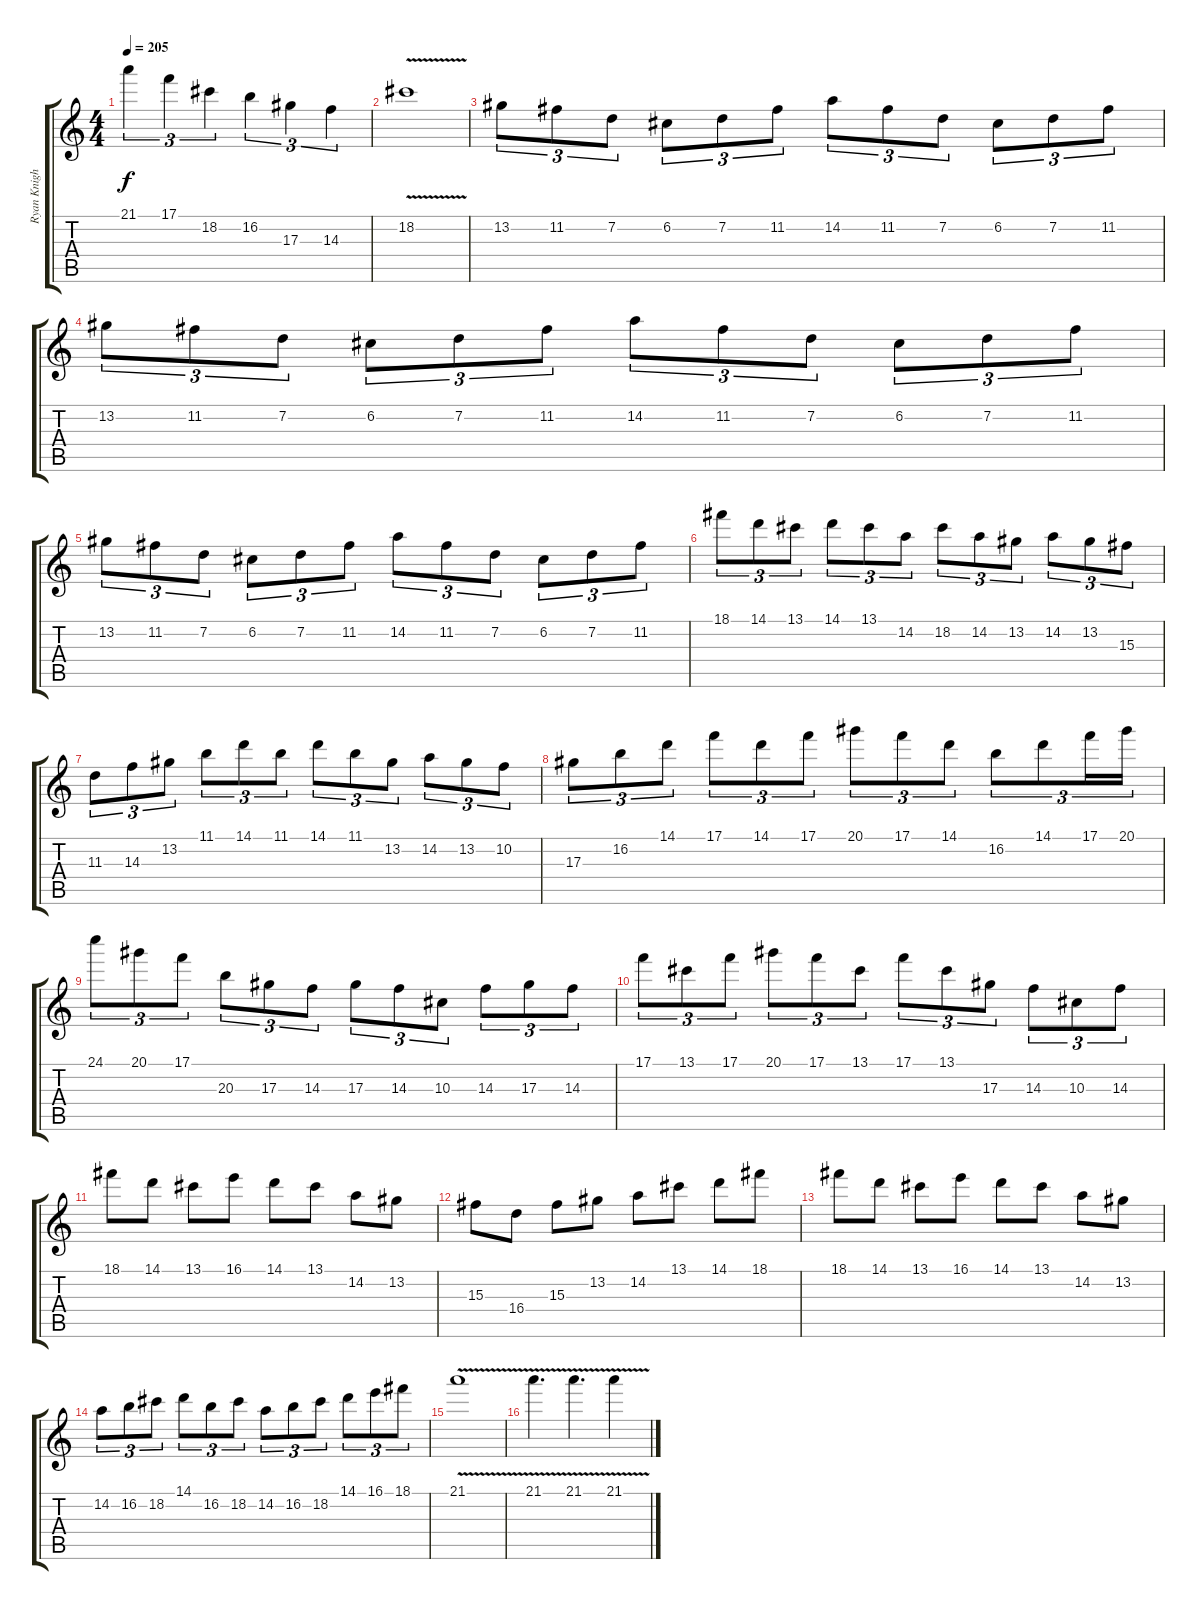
\track ("Ryan Knight" "Ryan Knigh") {instrument distortionguitar}
\staff {score tabs}
\tuning (C4 G3 Eb3 Bb2 F2 C2) {hide}
\ts (4 4)
\tempo 205
\clef g2
\ks c
21.1.4{tu (3 2) dy f} 17.1.4{tu (3 2)} 18.2.4{tu (3 2)} 16.2.4{tu (3 2)} 17.3.4{tu (3 2)} 14.3.4{tu (3 2)} |
18.2{v}.1 |
13.2.8{tu (3 2)} 11.2.8{tu (3 2)} 7.2.8{tu (3 2)} 6.2.8{tu (3 2)} 7.2.8{tu (3 2)} 11.2.8{tu (3 2)} 14.2.8{tu (3 2)} 11.2.8{tu (3 2)} 7.2.8{tu (3 2)} 6.2.8{tu (3 2)} 7.2.8{tu (3 2)} 11.2.8{tu (3 2)} |
13.2.8{tu (3 2)} 11.2.8{tu (3 2)} 7.2.8{tu (3 2)} 6.2.8{tu (3 2)} 7.2.8{tu (3 2)} 11.2.8{tu (3 2)} 14.2.8{tu (3 2)} 11.2.8{tu (3 2)} 7.2.8{tu (3 2)} 6.2.8{tu (3 2)} 7.2.8{tu (3 2)} 11.2.8{tu (3 2)} |
13.2.8{tu (3 2)} 11.2.8{tu (3 2)} 7.2.8{tu (3 2)} 6.2.8{tu (3 2)} 7.2.8{tu (3 2)} 11.2.8{tu (3 2)} 14.2.8{tu (3 2)} 11.2.8{tu (3 2)} 7.2.8{tu (3 2)} 6.2.8{tu (3 2)} 7.2.8{tu (3 2)} 11.2.8{tu (3 2)} |
18.1.8{tu (3 2)} 14.1.8{tu (3 2)} 13.1.8{tu (3 2)} 14.1.8{tu (3 2)} 13.1.8{tu (3 2)} 14.2.8{tu (3 2)} 18.2.8{tu (3 2)} 14.2.8{tu (3 2)} 13.2.8{tu (3 2)} 14.2.8{tu (3 2)} 13.2.8{tu (3 2)} 15.3.8{tu (3 2)} |
11.3.8{tu (3 2)} 14.3.8{tu (3 2)} 13.2.8{tu (3 2)} 11.1.8{tu (3 2)} 14.1.8{tu (3 2)} 11.1.8{tu (3 2)} 14.1.8{tu (3 2)} 11.1.8{tu (3 2)} 13.2.8{tu (3 2)} 14.2.8{tu (3 2)} 13.2.8{tu (3 2)} 10.2.8{tu (3 2)} |
17.3.8{tu (3 2)} 16.2.8{tu (3 2)} 14.1.8{tu (3 2)} 17.1.8{tu (3 2)} 14.1.8{tu (3 2)} 17.1.8{tu (3 2)} 20.1.8{tu (3 2)} 17.1.8{tu (3 2)} 14.1.8{tu (3 2)} 16.2.8{tu (3 2)} 14.1.8{tu (3 2)} 17.1.16{tu (3 2)} 20.1.16{tu (3 2)} |
24.1.8{tu (3 2)} 20.1.8{tu (3 2)} 17.1.8{tu (3 2)} 20.3.8{tu (3 2)} 17.3.8{tu (3 2)} 14.3.8{tu (3 2)} 17.3.8{tu (3 2)} 14.3.8{tu (3 2)} 10.3.8{tu (3 2)} 14.3.8{tu (3 2)} 17.3.8{tu (3 2)} 14.3.8{tu (3 2)} |
17.1.8{tu (3 2)} 13.1.8{tu (3 2)} 17.1.8{tu (3 2)} 20.1.8{tu (3 2)} 17.1.8{tu (3 2)} 13.1.8{tu (3 2)} 17.1.8{tu (3 2)} 13.1.8{tu (3 2)} 17.3.8{tu (3 2)} 14.3.8{tu (3 2)} 10.3.8{tu (3 2)} 14.3.8{tu (3 2)} |
18.1.8 14.1.8 13.1.8 16.1.8 14.1.8 13.1.8 14.2.8 13.2.8 |
15.3.8 16.4.8 15.3.8 13.2.8 14.2.8 13.1.8 14.1.8 18.1.8 |
18.1.8 14.1.8 13.1.8 16.1.8 14.1.8 13.1.8 14.2.8 13.2.8 |
14.2.8{tu (3 2)} 16.2.8{tu (3 2)} 18.2.8{tu (3 2)} 14.1.8{tu (3 2)} 16.2.8{tu (3 2)} 18.2.8{tu (3 2)} 14.2.8{tu (3 2)} 16.2.8{tu (3 2)} 18.2.8{tu (3 2)} 14.1.8{tu (3 2)} 16.1.8{tu (3 2)} 18.1.8{tu (3 2)} |
21.1{v}.1 |
21.1{v}.4{d} 21.1{v}.4{d} 21.1{v}.4
